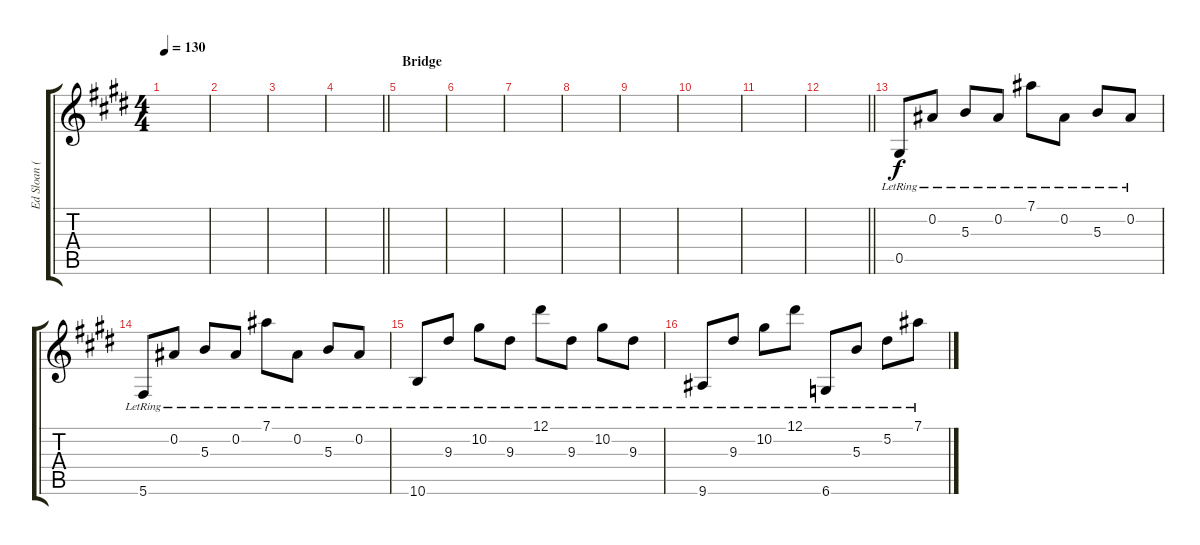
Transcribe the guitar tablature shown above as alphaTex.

\track ("Ed Sloan (Acoustic) (L)" "Ed Sloan (") {instrument acousticguitarsteel}
\staff {score tabs}
\tuning (Eb4 Bb3 Gb3 Db3 Ab2 Db2) {hide}
\ts (4 4)
\tempo 130
\clef g2
\ks c#minor
|
|
|
\barLineRight lightlight
|
\section ("" "Bridge")
|
|
|
|
|
|
|
\barLineRight lightlight
|
0.5{lr}.8 0.2{lr}.8 5.3{lr}.8 0.2{lr}.8 7.1{lr}.8 0.2{lr}.8 5.3{lr}.8 0.2{lr}.8 |
5.6{lr}.8 0.2{lr}.8 5.3{lr}.8 0.2{lr}.8 7.1{lr}.8 0.2{lr}.8 5.3{lr}.8 0.2{lr}.8 |
10.6{lr}.8 9.3{lr}.8 10.2{lr}.8 9.3{lr}.8 12.1{lr}.8 9.3{lr}.8 10.2{lr}.8 9.3{lr}.8 |
9.6{lr}.8 9.3{lr}.8 10.2{lr}.8 12.1{lr}.8 6.6{lr}.8 5.3{lr}.8 5.2{lr}.8 7.1{lr}.8
